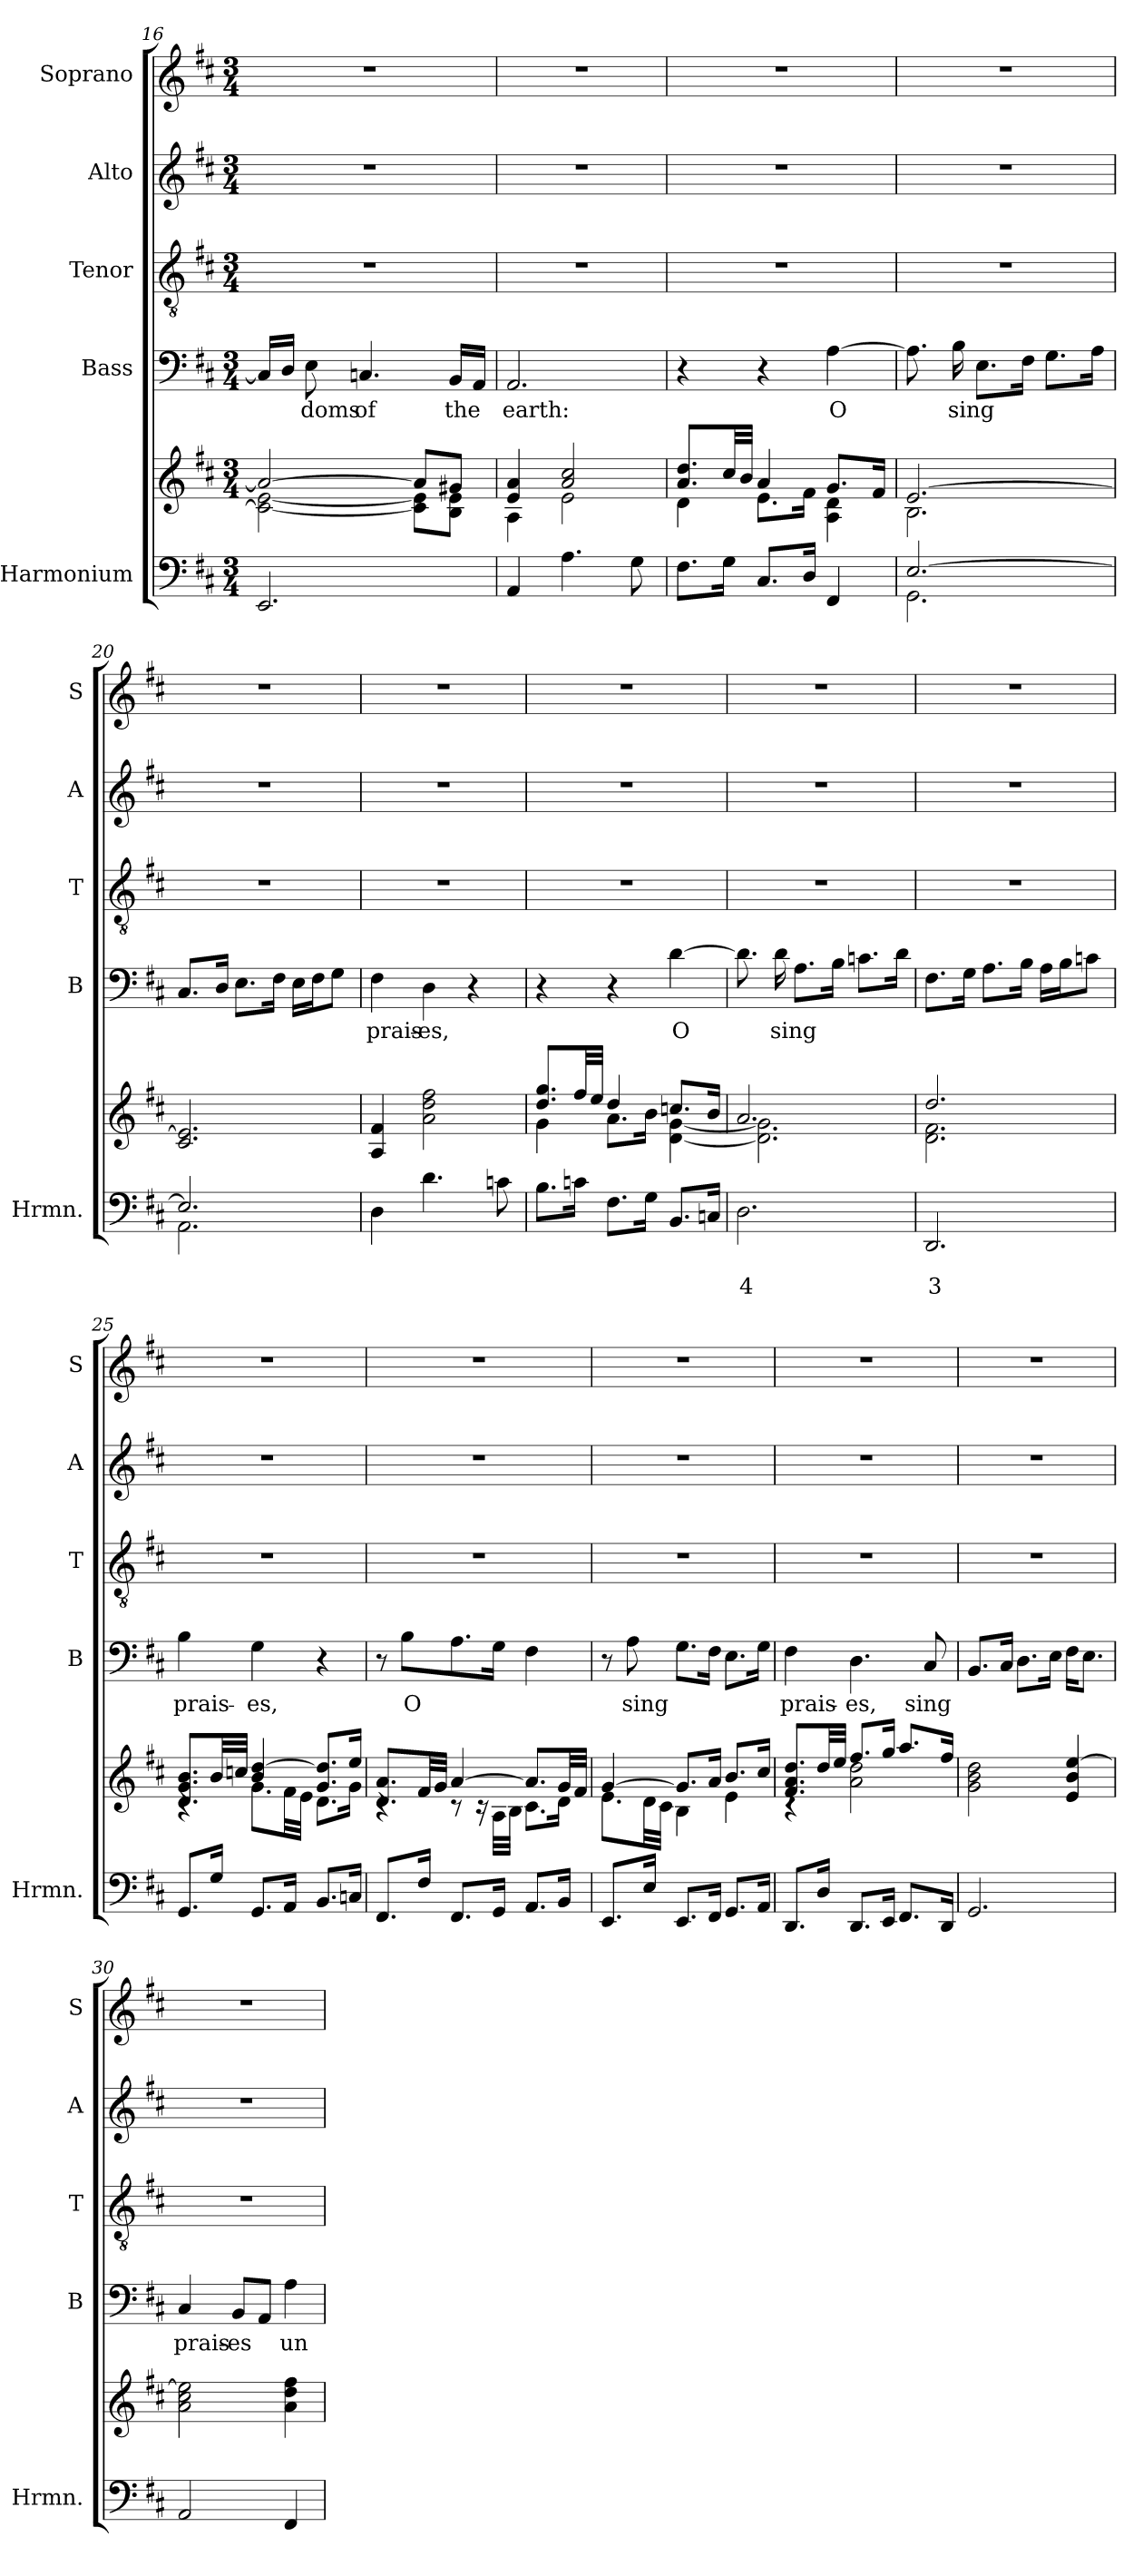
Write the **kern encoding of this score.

**kern	**text	**text	**kern	**kern	**text	**kern	**kern	**kern
*part5	*part5	*part5	*part5	*part4	*part4	*part3	*part2	*part1
*staff6	*staff6	*staff6	*staff5	*staff4	*staff4	*staff3	*staff2	*staff1
*I"Harmonium	*	*	*	*I"Bass	*	*I"Tenor	*I"Alto	*I"Soprano
*I'Hrmn.	*	*	*	*I'B	*	*I'T	*I'A	*I'S
*clefF4	*	*	*clefG2	*clefF4	*	*clefGv2	*clefG2	*clefG2
*k[f#c#]	*	*	*k[f#c#]	*k[f#c#]	*	*k[f#c#]	*k[f#c#]	*k[f#c#]
*D:	*	*	*D:	*D:	*	*D:	*D:	*D:
*M3/4	*	*	*M3/4	*M3/4	*	*M3/4	*M3/4	*M3/4
=16	=16	=16	=16	=16	=16	=16	=16	=16
*	*	*	*^	*	*	*	*	*
2.EE/	.	.	2a/_	2c\_ [<2e\	16C/LL]	.	2.r	2.r	2.r
.	.	.	.	.	16D/JJ	.	.	.	.
!	!	!	!	!	!	!LO:LY:b	!	!	!
.	.	.	.	.	8E\	-doms	.	.	.
!	!	!	!	!	!	!LO:LY:b	!	!	!
.	.	.	.	.	4.Cn/	of	.	.	.
.	.	.	8a/L]	8c\] 8e\]L	.	.	.	.	.
!	!	!	!	!	!	!LO:LY:b	!	!	!
.	.	.	8g#X/J	8B\ 8e\J	16BB/LL	the	.	.	.
.	.	.	.	.	16AA/JJ	.	.	.	.
=17	=17	=17	=17	=17	=17	=17	=17	=17	=17
!	!	!	!	!	!	!LO:LY:b	!	!	!
4AA/	.	.	4e/ 4a/	4A\	2.AA/	earth:	2.r	2.r	2.r
4.A\	.	.	2a/ 2cc#/	2e\	.	.	.	.	.
8G\	.	.	.	.	.	.	.	.	.
!!LO:LB:g=z
=18	=18	=18	=18	=18	=18	=18	=18	=18	=18
8.F#\L	.	.	8.a/ 8.dd/L	4d\	4r	.	2.r	2.r	2.r
16G\Jk	.	.	32cc#/LL	.	.	.	.	.	.
.	.	.	32b/JJJ	.	.	.	.	.	.
8.C#/L	.	.	4a/	8.e\L	4r	.	.	.	.
16D/Jk	.	.	.	16f#\Jk	.	.	.	.	.
!	!	!	!	!	!	!LO:LY:b	!	!	!
4FF#/	.	.	8.g/L	4A\ 4d\	[4A\	O	.	.	.
.	.	.	16f#/Jk	.	.	.	.	.	.
=19	=19	=19	=19	=19	=19	=19	=19	=19	=19
*^	*	*	*	*	*	*	*	*	*
[>2.E/	2.GG\	.	.	[>2.e/	2.B\	8.A\]	.	2.r	2.r	2.r
!	!	!	!	!	!	!	!LO:LY:b	!	!	!
.	.	.	.	.	.	16B\	sing	.	.	.
.	.	.	.	.	.	8.E\L	.	.	.	.
.	.	.	.	.	.	16F#\Jk	.	.	.	.
.	.	.	.	.	.	8.G\L	.	.	.	.
.	.	.	.	.	.	16A\Jk	.	.	.	.
*	*	*	*	*v	*v	*	*	*	*	*
=20	=20	=20	=20	=20	=20	=20	=20	=20	=20
2.E/]	2.AA\	.	.	2.c#/ 2.e/]	8.C#/L	.	2.r	2.r	2.r
.	.	.	.	.	16D/Jk	.	.	.	.
.	.	.	.	.	8.E\L	.	.	.	.
.	.	.	.	.	16F#\Jk	.	.	.	.
.	.	.	.	.	16E\LL	.	.	.	.
.	.	.	.	.	16F#\J	.	.	.	.
.	.	.	.	.	8G\J	.	.	.	.
*v	*v	*	*	*	*	*	*	*	*
=21	=21	=21	=21	=21	=21	=21	=21	=21
!	!	!	!	!	!LO:LY:b	!	!	!
4D\	.	.	4A/ 4f#/	4F#\	prais-	2.r	2.r	2.r
!	!	!	!	!	!LO:LY:b	!	!	!
4.d\	.	.	2a\ 2dd\ 2ff#\	4D\	-es,	.	.	.
.	.	.	.	4r	.	.	.	.
8cn\	.	.	.	.	.	.	.	.
=22	=22	=22	=22	=22	=22	=22	=22	=22
*	*	*	*^	*	*	*	*	*
8.B\L	.	.	8.dd/ 8.gg/L	4g\	4r	.	2.r	2.r	2.r
16cn\Jk	.	.	32ff#/LL	.	.	.	.	.	.
.	.	.	32ee/JJJ	.	.	.	.	.	.
8.F#\L	.	.	4dd/	8.a\L	4r	.	.	.	.
16G\Jk	.	.	.	16b\Jk	.	.	.	.	.
!	!	!	!	!	!	!LO:LY:b	!	!	!
8.BB/L	.	.	8.ccn/L	[<4d\ [<4g\	[4d\	O	.	.	.
16Cn/Jk	.	.	16b/Jk	.	.	.	.	.	.
=23	=23	=23	=23	=23	=23	=23	=23	=23	=23
!	!	!LO:LY:b	!	!	!	!	!	!	!
2.D\	.	4	2.a/	2.d\] 2.g\]	8.d\]	.	2.r	2.r	2.r
!	!	!	!	!	!	!LO:LY:b	!	!	!
.	.	.	.	.	16d\	sing	.	.	.
.	.	.	.	.	8.A\L	.	.	.	.
.	.	.	.	.	16B\Jk	.	.	.	.
.	.	.	.	.	8.cn\L	.	.	.	.
.	.	.	.	.	16d\Jk	.	.	.	.
!!LO:PB:g=z
=24	=24	=24	=24	=24	=24	=24	=24	=24	=24
!	!	!LO:LY:b	!	!	!	!	!	!	!
2.DD/	.	3	2.dd/	2.d\ 2.f#\	8.F#\L	.	2.r	2.r	2.r
.	.	.	.	.	16G\Jk	.	.	.	.
.	.	.	.	.	8.A\L	.	.	.	.
.	.	.	.	.	16B\Jk	.	.	.	.
.	.	.	.	.	16A\LL	.	.	.	.
.	.	.	.	.	16B\J	.	.	.	.
.	.	.	.	.	8cn\J	.	.	.	.
=25	=25	=25	=25	=25	=25	=25	=25	=25	=25
!	!	!	!	!	!	!LO:LY:b	!	!	!
8.GG/L	.	.	8.d/ 8.g/ 8.b/L	4rc	4B\	prais-	2.r	2.r	2.r
16G/Jk	.	.	32b/LL	.	.	.	.	.	.
.	.	.	32ccn/JJJ	.	.	.	.	.	.
!	!	!	!	!	!	!LO:LY:b	!	!	!
8.GG/L	.	.	4b/ [>4dd/	8.g\L	4G\	-es,	.	.	.
16AA/Jk	.	.	.	32f#\LL	.	.	.	.	.
.	.	.	.	32e\JJJ	.	.	.	.	.
8.BB/L	.	.	8.g/ 8.dd/]L	8.d\L	4r	.	.	.	.
16Cn/Jk	.	.	16ee/Jk	16g\Jk	.	.	.	.	.
=26	=26	=26	=26	=26	=26	=26	=26	=26	=26
8.FF#/L	.	.	8.d/ 8.a/L	4rc	8r	.	2.r	2.r	2.r
!	!	!	!	!	!	!LO:LY:b	!	!	!
.	.	.	.	.	8B\L	O	.	.	.
16F#/Jk	.	.	32f#/LL	.	.	.	.	.	.
.	.	.	32g/JJJ	.	.	.	.	.	.
8.FF#/L	.	.	[>4a/	8rc	8.A\	.	.	.	.
.	.	.	.	16rc	.	.	.	.	.
16GG/Jk	.	.	.	32A\LLL	16G\Jk	.	.	.	.
.	.	.	.	32B\JJJ	.	.	.	.	.
8.AA/L	.	.	8.a/L]	8.c#\L	4F#\	.	.	.	.
16BB/Jk	.	.	32g/LL	16d\Jk	.	.	.	.	.
.	.	.	32f#/JJJ	.	.	.	.	.	.
=27	=27	=27	=27	=27	=27	=27	=27	=27	=27
8.EE/L	.	.	[>4g/	8.e\L	8r	.	2.r	2.r	2.r
!	!	!	!	!	!	!LO:LY:b	!	!	!
.	.	.	.	.	8A\	sing	.	.	.
16E/Jk	.	.	.	32d\LL	.	.	.	.	.
.	.	.	.	32c#\JJJ	.	.	.	.	.
8.EE/L	.	.	8.g/L]	4B\	8.G\L	.	.	.	.
16FF#/Jk	.	.	16a/Jk	.	16F#\Jk	.	.	.	.
8.GG/L	.	.	8.b/L	4e\	8.E\L	.	.	.	.
16AA/Jk	.	.	16cc#/Jk	.	16G\Jk	.	.	.	.
=28	=28	=28	=28	=28	=28	=28	=28	=28	=28
!	!	!	!	!	!	!LO:LY:b	!	!	!
8.DD/L	.	.	8.f#/ 8.a/ 8.dd/L	4rc	4F#\	prais-	2.r	2.r	2.r
16D/Jk	.	.	32dd/LL	.	.	.	.	.	.
.	.	.	32ee/JJJ	.	.	.	.	.	.
!	!	!	!	!	!	!LO:LY:b	!	!	!
8.DD/L	.	.	8.ff#/L	2a\ 2dd\	4.D\	-es,	.	.	.
16EE/Jk	.	.	16gg/Jk	.	.	.	.	.	.
8.FF#/L	.	.	8.aa/L	.	.	.	.	.	.
!	!	!	!	!	!	!LO:LY:b	!	!	!
.	.	.	.	.	8C#/	sing	.	.	.
16DD/Jk	.	.	16ff#/Jk	.	.	.	.	.	.
*	*	*	*v	*v	*	*	*	*	*
!!LO:LB:g=z
=29	=29	=29	=29	=29	=29	=29	=29	=29
2.GG/	.	.	2g\ 2b\ 2dd\	8.BB/L	.	2.r	2.r	2.r
.	.	.	.	16C#/Jk	.	.	.	.
.	.	.	.	8.D\L	.	.	.	.
.	.	.	.	16E\Jk	.	.	.	.
.	.	.	4e/ 4b/ [4ee/	16F#\KL	.	.	.	.
.	.	.	.	8.E\J	.	.	.	.
=30	=30	=30	=30	=30	=30	=30	=30	=30
!	!	!	!	!	!LO:LY:b	!	!	!
2AA/	.	.	2a\ 2cc#\ 2ee\]	4C#/	prais-	2.r	2.r	2.r
!	!	!	!	!	!LO:LY:b	!	!	!
.	.	.	.	8BB/L	-es	.	.	.
.	.	.	.	8AA/J	.	.	.	.
!	!	!	!	!	!LO:LY:b	!	!	!
4FF#/	.	.	4a\ 4dd\ 4ff#\	4A\	un-	.	.	.
=	=	=	=	=	=	=	=	=
*-	*-	*-	*-	*-	*-	*-	*-	*-
